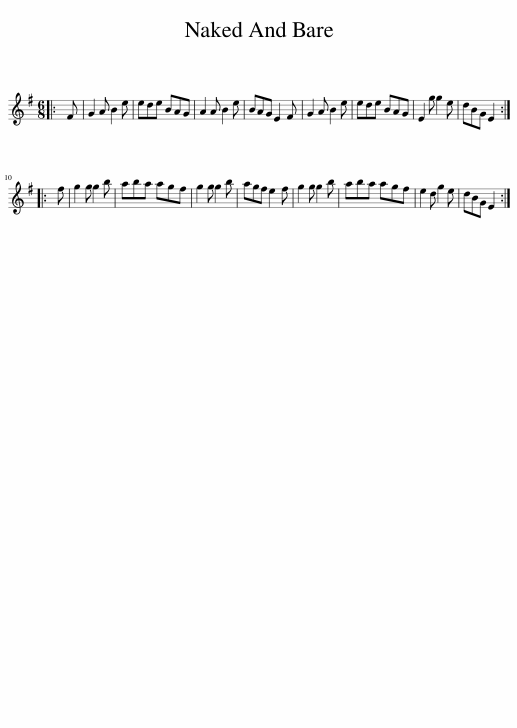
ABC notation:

X:1
L:1/8
M:6/8
I:linebreak $
K:Emin
V:1 treble
V:1
|: F | G2 A B2 e | ede BAG | A2 A B2 e | BAG E2 F | %5
 G2 A B2 e | ede BAG | E2 g g2 e | dBG E2 ::$ f | %10
 g2 g g2 b | aba agf | g2 g g2 b | agf e2 f | g2 g g2 b | %15
 aba agf | e2 d g2 e | dBG E2 :| %18
